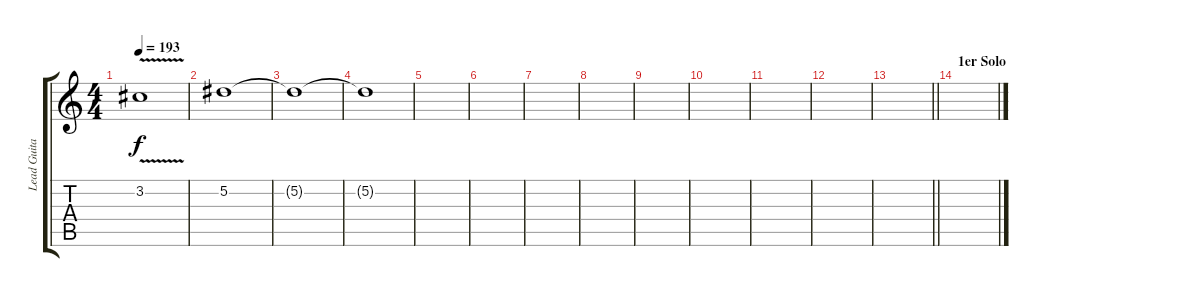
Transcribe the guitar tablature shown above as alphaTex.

\track ("Lead Guitar2 " "Lead Guita") {instrument distortionguitar}
\staff {score tabs}
\tuning (Eb4 Bb3 Gb3 Db3 Ab2 Eb2) {hide}
\ts (4 4)
\tempo 193
\clef g2
\ks c
3.2{v}.1{dy f} |
5.2.1 |
5.2{t}.1 |
5.2{t}.1 |
|
|
|
|
|
|
|
|
\barLineRight lightlight
|
\section ("" "1er Solo")
